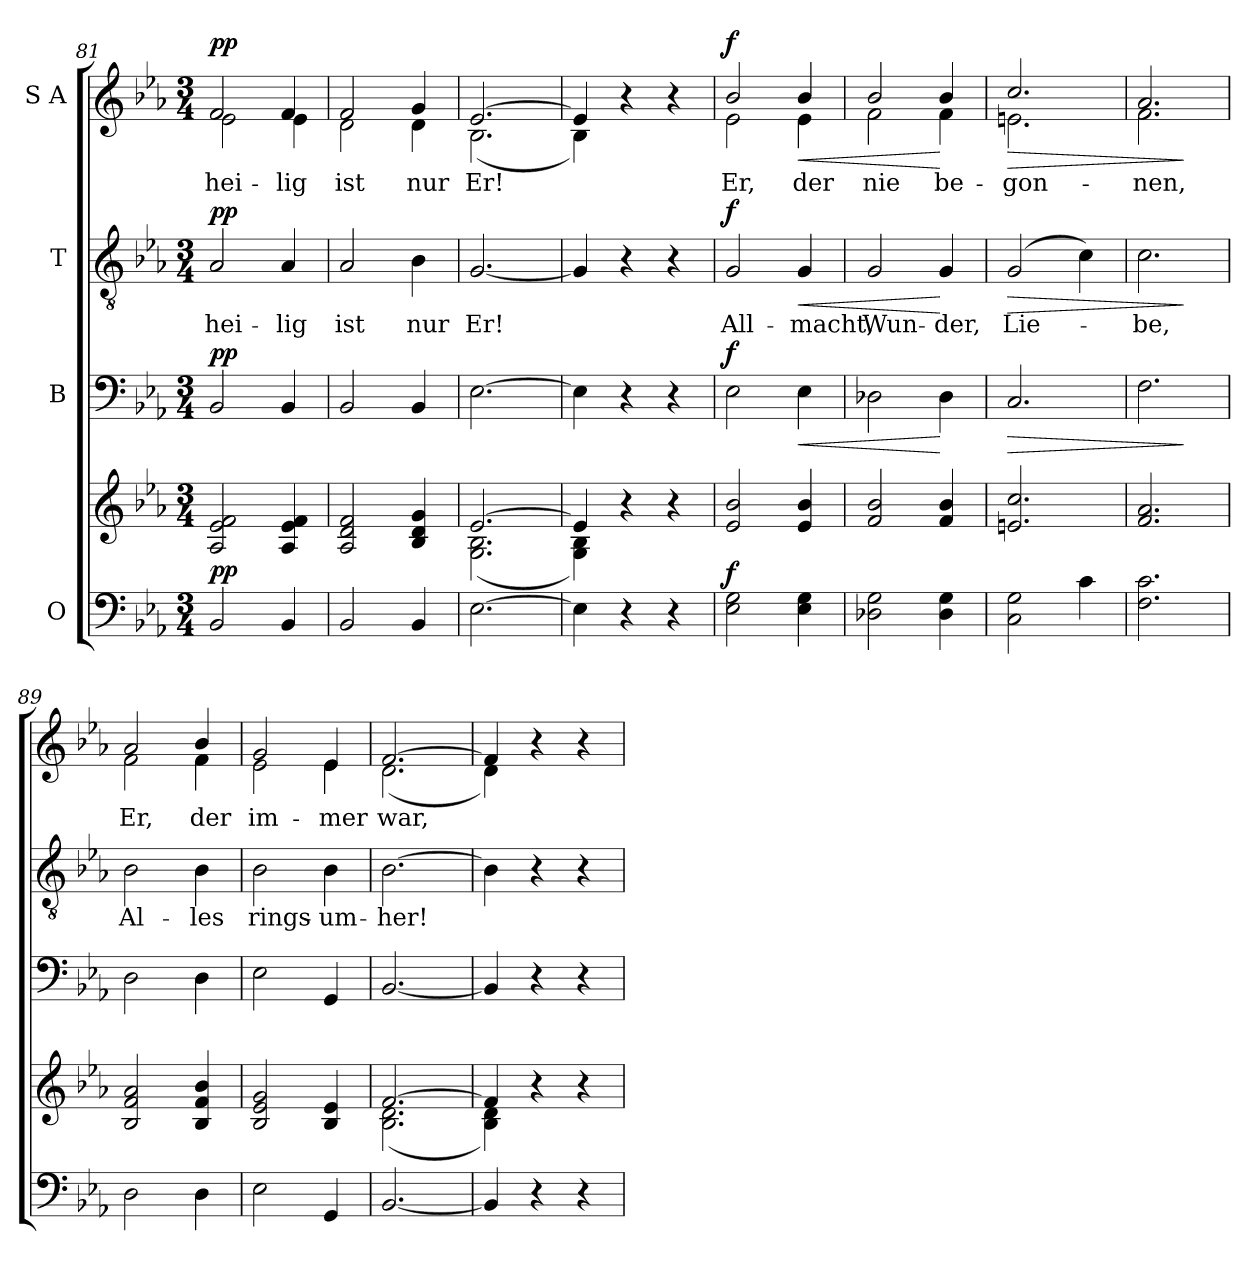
**kern	**kern	**dynam	**kern	**dynam	**kern	**text	**dynam	**kern	**text	**dynam
*part4	*part4	*part4	*part3	*part3	*part2	*part2	*part2	*part1	*part1	*part1
*staff5	*staff4	*staff4/5	*staff3	*staff3	*staff2	*staff2	*staff2	*staff1	*staff1	*staff1
*I"O	*	*	*I"B	*	*I"T	*	*	*I"S A	*	*
!!LO:LB:g=z
*clefF4	*clefG2	*	*clefF4	*	*clefGv2	*	*	*clefG2	*	*
*k[b-e-a-]	*k[b-e-a-]	*	*k[b-e-a-]	*	*k[b-e-a-]	*	*	*k[b-e-a-]	*	*
*M3/4	*M3/4	*	*M3/4	*	*M3/4	*	*	*M3/4	*	*
=81	=81	=81	=81	=81	=81	=81	=81	=81	=81	=81
*	*	*	*	*	*	*	*	*^	*	*
!	!	!LO:DY:a=2	!	!LO:DY:a	!	!	!LO:DY:a	!	!	!	!LO:DY:a
2BB-/	2A-/ 2e-/ 2f/	pp	2BB-/	pp	2A-/	hei-	pp	2f/	2e-\	hei-	pp
4BB-/	4A-/ 4e-/ 4f/	.	4BB-/	.	4A-/	-lig	.	4f/	4e-\	-lig	.
=82	=82	=82	=82	=82	=82	=82	=82	=82	=82	=82	=82
2BB-/	2A-/ 2d/ 2f/	.	2BB-/	.	2A-/	ist	.	2f/	2d\	ist	.
4BB-/	4B-/ 4d/ 4g/	.	4BB-/	.	4B-\	nur	.	4g/	4d\	nur	.
=83	=83	=83	=83	=83	=83	=83	=83	=83	=83	=83	=83
*	*^	*	*	*	*	*	*	*	*	*	*
[2.E-\	[2.e-/	(2.G\ 2.B-\	.	[2.E-\	.	[2.G/	Er!	.	[2.e-/	(2.B-\	Er!	.
=84	=84	=84	=84	=84	=84	=84	=84	=84	=84	=84	=84	=84
4E-\]	4e-/]	4G\ 4B-\)	.	4E-\]	.	4G/]	.	.	4e-/]	4B-\)	.	.
4r	4r	4ryy	.	4r	.	4r	.	.	4r	4ryy	.	.
4r	4r	4ryy	.	4r	.	4r	.	.	4r	4ryy	.	.
=85	=85	=85	=85	=85	=85	=85	=85	=85	=85	=85	=85	=85
!	!	!	!LO:DY:a=2	!	!LO:DY:a	!	!	!LO:DY:a	!	!	!	!LO:DY:a
*	*v	*v	*	*	*	*	*	*	*	*	*	*
2E-\ 2G\	2e-/ 2b-/	f	2E-\	f	2G/	All-	f	2b-/	2e-\	Er,	f
!	!	!	!	!LO:HP:b	!	!	!LO:HP:b	!	!	!	!LO:HP:b
4E-\ 4G\	4e-/ 4b-/	.	4E-\	<	4G/	-macht,	<	4b-/	4e-\	der	<
=86	=86	=86	=86	=86	=86	=86	=86	=86	=86	=86	=86
2D-X\ 2G\	2f/ 2b-/	.	2D-X\	.	2G/	Wun-	.	2b-/	2f\	nie	.
4D-\ 4G\	4f/ 4b-/	.	4D-\	[	4G/	-der,	[	4b-/	4f\	be-	[
=87	=87	=87	=87	=87	=87	=87	=87	=87	=87	=87	=87
!	!	!	!	!LO:HP:b	!	!	!LO:HP:b	!	!	!	!LO:HP:b
2C\ 2G\	2.en/ 2.cc/	.	2.C/	>	(2G/	Lie-	>	2.cc/	2.en\	-gon-	>
4c\	.	.	.	.	4c\)	.	.	.	.	.	.
=88	=88	=88	=88	=88	=88	=88	=88	=88	=88	=88	=88
2.F\ 2.c\	2.f/ 2.a-/	.	2.F\	.	2.c\	-be,	.	2.a-/	2.f\	-nen,	.
*	*	*	*	*	*	*	*	*v	*v	*	*
.	.	.	.	]	.	.	]	.	.	]
=89	=89	=89	=89	=89	=89	=89	=89	=89	=89	=89
*	*	*	*	*	*	*	*	*^	*	*
2D\	2B-/ 2f/ 2a-/	.	2D\	.	2B-\	Al-	.	2a-/	2f\	Er,	.
4D\	4B-/ 4f/ 4b-/	.	4D\	.	4B-\	-les	.	4b-/	4f\	der	.
=90	=90	=90	=90	=90	=90	=90	=90	=90	=90	=90	=90
2E-\	2B-/ 2e-/ 2g/	.	2E-\	.	2B-\	rings-	.	2g/	2e-\	im-	.
4GG/	4B-/ 4e-/	.	4GG/	.	4B-\	-um-	.	4e-/	4e-\	-mer	.
=91	=91	=91	=91	=91	=91	=91	=91	=91	=91	=91	=91
*	*^	*	*	*	*	*	*	*	*	*	*
[2.BB-/	[2.f/	(2.B-\ 2.d\	.	[2.BB-/	.	[2.B-\	-her!	.	[2.f/	(2.d\	war,	.
=92	=92	=92	=92	=92	=92	=92	=92	=92	=92	=92	=92	=92
4BB-/]	4f/]	4B-\ 4d\)	.	4BB-/]	.	4B-\]	.	.	4f/]	4d\)	.	.
4r	4r	4ryy	.	4r	.	4r	.	.	4r	4ryy	.	.
4r	4r	4ryy	.	4r	.	4r	.	.	4r	4ryy	.	.
*	*v	*v	*	*	*	*	*	*	*v	*v	*	*
=	=	=	=	=	=	=	=	=	=	=
*-	*-	*-	*-	*-	*-	*-	*-	*-	*-	*-
